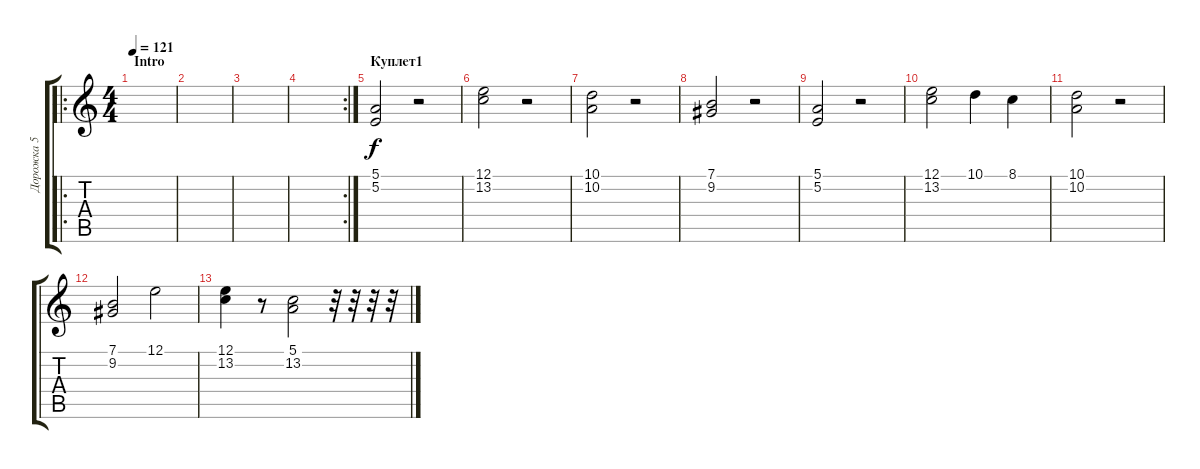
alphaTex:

\track ("Дорожка 5" "Дорожка 5") {instrument violin}
\staff {score tabs}
\tuning (E4 B3 G3 D3 A2 E2) {hide}
\ro
\ts (4 4)
\section ("" "Intro")
\tempo 121
\clef g2
\ks c
|
|
|
\rc 2
|
\section ("" "Куплет1")
(5.1 5.2).2 r.2 |
(12.1 13.2).2 r.2 |
(10.1 10.2).2 r.2 |
(7.1 9.2).2 r.2 |
(5.1 5.2).2 r.2 |
(12.1 13.2).2 10.1.4 8.1.4 |
(10.1 10.2).2 r.2 |
(7.1 9.2).2 12.1.2 |
(12.1 13.2).4 r.8 (5.1 13.2).2 r.32 r.32 r.32 r.32
